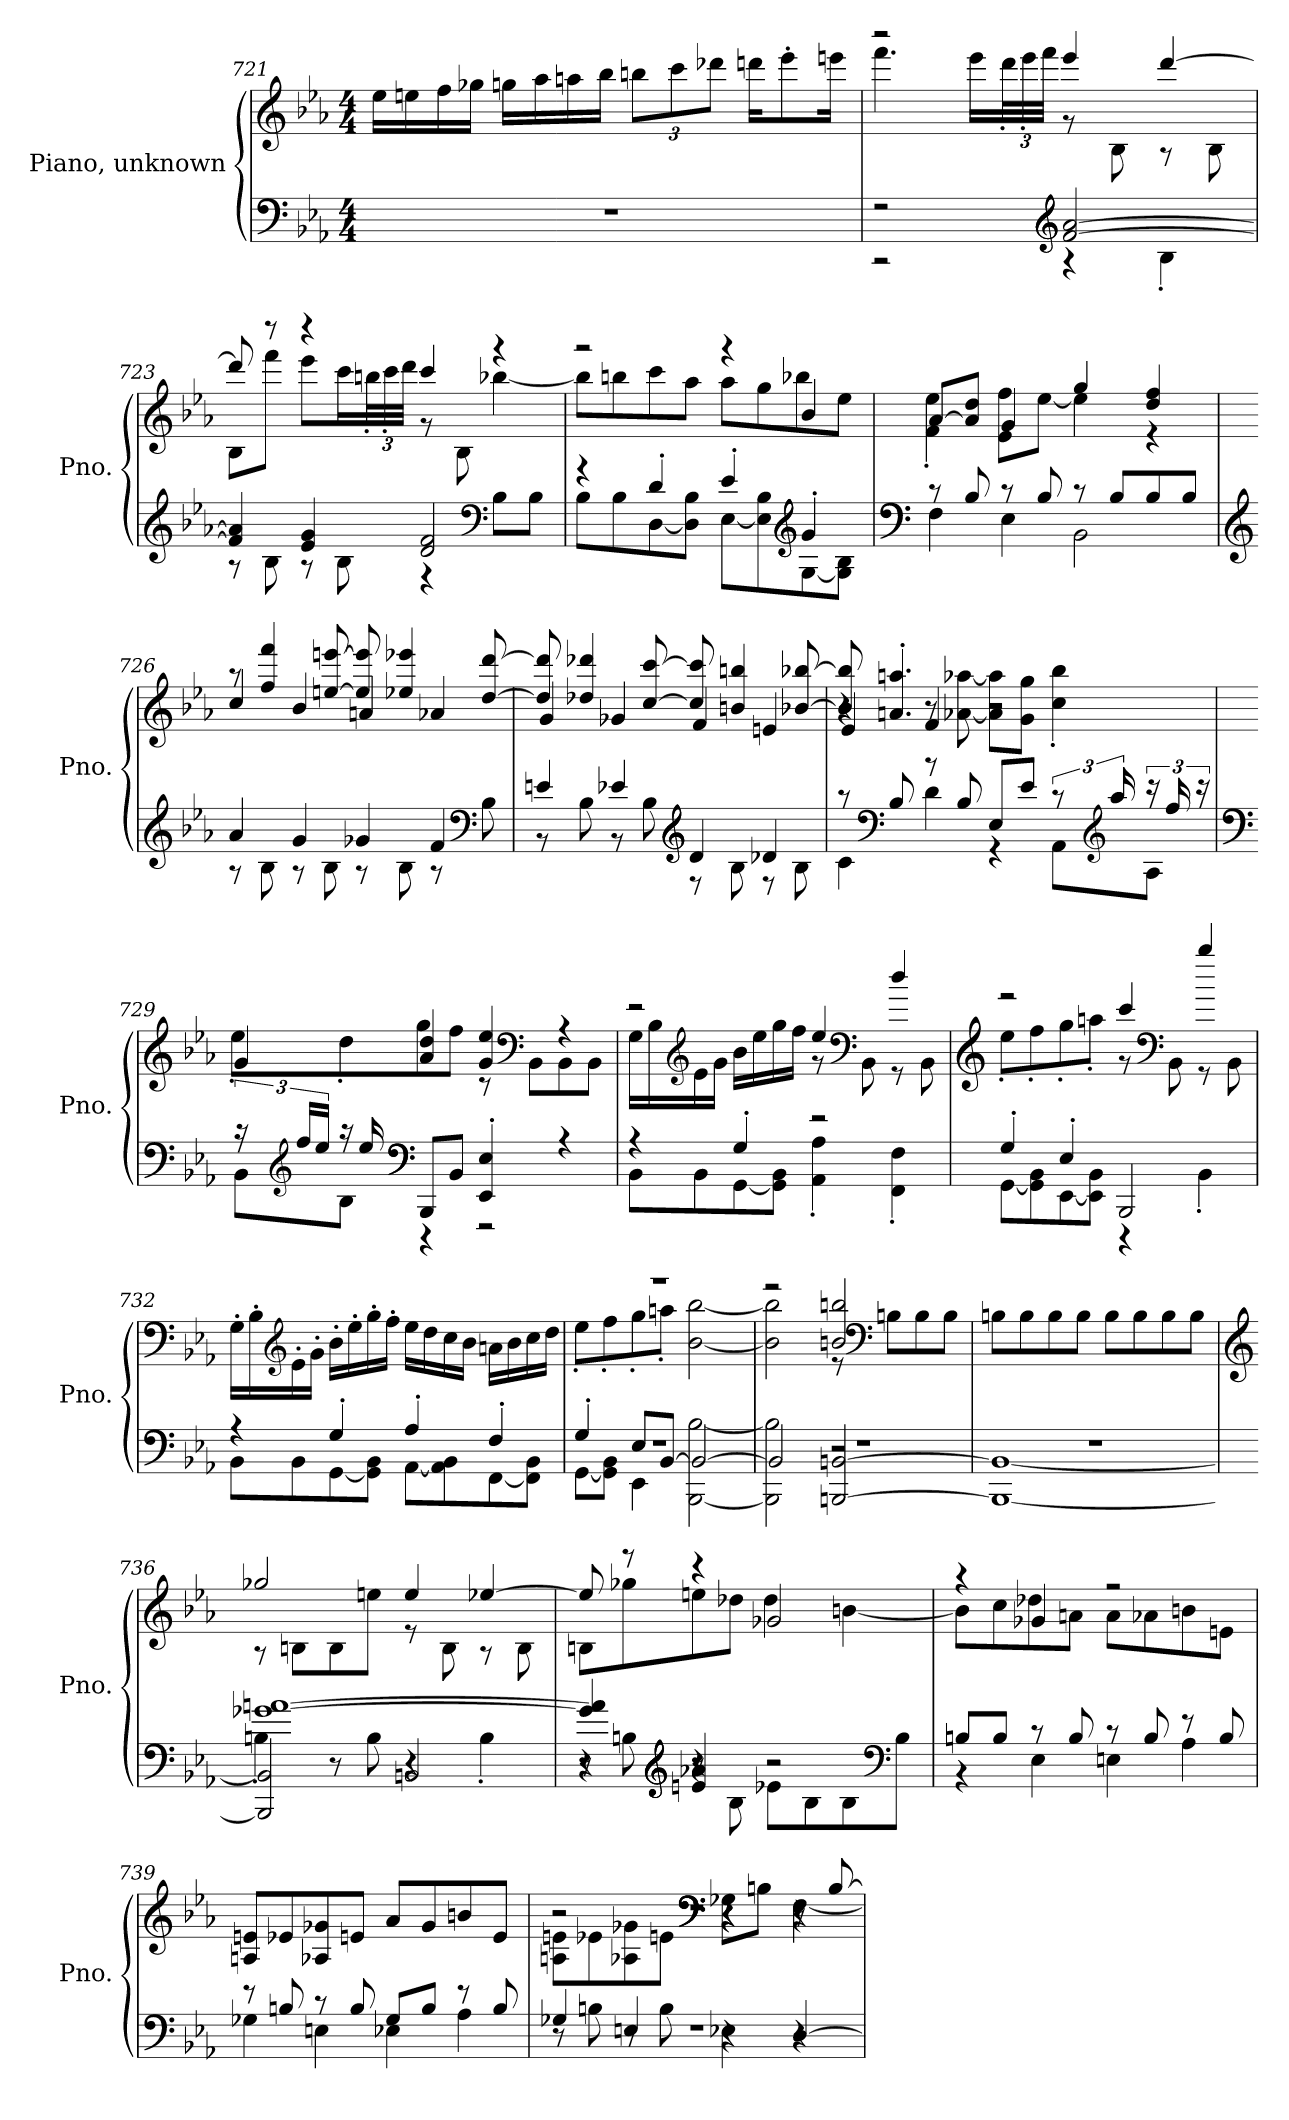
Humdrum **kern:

**kern	**kern
*part1	*part1
*staff2	*staff1
*I"Piano, unknown	*
*I'Pno.	*
*clefF4	*clefG2
*k[b-e-a-]	*k[b-e-a-]
*M4/4	*M4/4
=721	=721
1r	16ee-\LL
.	16een\
.	16ff\
.	16gg-X\JJ
.	16ggn\LL
.	16aa-\
.	16aan\
.	16bb-\JJ
*	*Xbrackettup
.	12bbn\L
.	12ccc\
.	12ddd-X\J
.	16dddn\KL
.	8eee-'\
.	16eeen\Jk
!!LO:LB:g=z
=722	=722
*^	*^
2r	2r	2r	4.fff\
.	.	.	16eee-\LL
.	.	.	48ddd'\L
.	.	.	48eee-'\
.	.	.	48fff\JJJ
*clefG2	*	*	*
[2f/ [2a-/	4r	4eee-/	8r
.	.	.	8B-\
.	4B-'\	[4ddd/	8r
.	.	.	8B-\
=723	=723	=723	=723
4f/] 4a-/]	8r	8ddd/]	8B-\L
.	8B-\	8r	8fff\J
4e-/ 4g/	8r	4r	8eee-\L
.	8B-\	.	16ccc\L
.	.	.	48bbn'\L
.	.	.	48ccc'\
.	.	.	48ddd\JJJ
2d/ 2f/	4r	4ccc/	8r
.	.	.	8B-\
*clefF4	*	*	*
.	8B-\L	4r	[4bb-X\
.	8B-\J	.	.
=724	=724	=724	=724
4r	8B-\L	2r	8bb-\L]
.	8B-\	.	8bbn\
4d'/	[8D\	.	8ccc\
.	8D\] 8B-\J	.	8aa-\J
4e-'/	[8E-\L	4r	8aa-\L
.	8E-\] 8B-\	.	8gg\
*clefG2	*	*	*
4g'/	[8G\	4b-/	8bb-X\
.	8G\] 8B-\J	.	8ee-\J
!!LO:LB:g=z	!!
=725	=725	=725	=725
*clefF4	*	*	*
8r	4F\	[8a-/L	4f\' 4ee-\'
8B-/	.	8a-/] 8dd/J	.
8r	4E-\	4g/	8e-\ 8ff\L
8B-/	.	.	[8ee-\J
8r	2BB-\	4gg/	4ee-\]
8B-/L	.	.	.
8B-/	.	4dd/ 4ff/	4r
8B-/J	.	.	.
=726	=726	=726	=726
*clefG2	*	*	*
4a-/	8r	8r	4cc/
.	8B-\	4ff/ 4fff/	.
4g/	8r	.	4b-/
.	8B-\	[8een/ [8eeen/	.
4g-X/	8r	8ee/] 8eee/]	4an/
.	8B-\	4ee-X/ 4eee-X/	.
4f/	8r	.	4a-X/
*clefF4	*	*	*
.	8B-\	[8dd/ [8ddd/	.
=727	=727	=727	=727
4en/	8r	8dd/] 8ddd/]	4g/
.	8B-\	4dd-X/ 4ddd-X/	.
4e-X/	8r	.	4g-X/
.	8B-\	[8cc/ [8ccc/	.
*clefG2	*	*	*
4d/	8r	8cc/] 8ccc/]	4f/
.	8B-\	4bn/ 4bbn/	.
4d-X/	8r	.	4en/
.	8B-\	[8b-X/ [8bb-X/	.
!!LO:PB:g=z
=728	=728	=728	=728
*	*	*	*^
8r	4c\	8b-/] 8bb-/]	4r	4e-/
*clefF4	*	*	*	*
8B-/	.	4.an/' 4.aan/'	.	.
8r	4d\	.	8r	4f/
8B-/	.	.	[8a-X\ [8aa-X\	.
8E-/L	4r	2r	8a-\] 8aa-\]L	2r
8e-/J	.	.	8g\ 8gg\J	.
12r	8AA-\L	.	4cc\' 4bb-\'	.
*clefG2	*	*	*	*
24aa-/	.	.	.	.
24r	8A-\J	.	.	.
24ff/	.	.	.	.
24r	.	.	.	.
*	*	*v	*v	*v
=729	=729	=729
*clefF4	*	*
*	*	*^
24r	8BB-\L	4g/	8ee-'\L
*clefG2	*	*	*
24ff/LL	.	.	.
24ee-/JJ	.	.	.
16r	8B-\J	.	8dd'\
16ee-/	.	.	.
*clefF4	*	*	*
8BBB-/L	4r	4a-/ 4dd/	8gg\
8BB-/J	.	.	8ff\J
4EE-/' 4E-/'	2r	4g/ 4ee-/	8r
*	*	*clefF4	*
.	.	.	8BB-\L
4r	.	4r	8BB-\
.	.	.	8BB-\J
!!LO:LB:g=z	!!
=730	=730	=730	=730
4r	8BB-\L	2r	16G\LL
.	.	.	16B-\
*	*	*clefG2	*
.	8BB-\	.	16e-\
.	.	.	16g\JJ
4G'/	[8GG\	.	16b-\LL
.	.	.	16ee-\
.	8GG\] 8BB-\J	.	16gg\
.	.	.	16ff\JJ
2r	4AA-\' 4A-\'	4ee-/	8r
*	*	*clefF4	*
.	.	.	8BB-\
.	4FF\' 4F\'	4dd/	8r
.	.	.	8BB-\
=731	=731	=731	=731
*	*	*clefG2	*
4G'/	[8GG\L	2r	8ee-'\L
.	8GG\] 8BB-\	.	8ff'\
4E-'/	[8EE-\	.	8gg'\
.	8EE-\] 8BB-\J	.	8aan'\J
2BBB-/	4r	4ccc/	8r
*	*	*clefF4	*
.	.	.	8BB-\
.	4BB-'\	4bb-/	8r
.	.	.	8BB-\
*	*	*v	*v
!!LO:LB:g=z
=732	=732	=732
4r	8BB-\L	16G'\LL
.	.	16B-'\
*	*	*clefG2
.	8BB-\	16e-'\
.	.	16g'\JJ
4G'/	[8GG\	16b-'\LL
.	.	16ee-'\
.	8GG\] 8BB-\J	16gg'\
.	.	16ff'\JJ
4A-'/	[8AA-\L	16ee-\LL
.	.	16dd\
.	8AA-\] 8BB-\	16cc\
.	.	16b-\JJ
4F'/	[8FF\	16an\LL
.	.	16b-\
.	8FF\] 8BB-\J	16cc\
.	.	16dd\JJ
=733	=733	=733
*	*^	*^
1r	[8GG\L	4G'/	1r	8ee-'\L
.	8GG\] 8BB-\J	.	.	8ff'\
.	4EE-\	8E-/L	.	8gg'\
.	.	[8BB-/J	.	8aan'\J
.	[2BBB-\ [2B-\	2BB-/_	.	[2b-\ [2bb-\
=734	=734	=734	=734	=734
1r	2BBB-\] 2B-\]	2BB-/]	2r	2b-\] 2bb-\]
.	2r	[2BBBn/ [2BBn/	2bn/ 2bbn/	8r
*	*	*	*clefF4	*
.	.	.	.	8Bn\L
.	.	.	.	8B\
.	.	.	.	8B\J
*	*v	*v	*	*
*	*	*v	*v
=735	=735	=735
1r	1BBB_ 1BB_	8Bn\L
.	.	8B\
.	.	8B\
.	.	8B\J
.	.	8B\L
.	.	8B\
.	.	8B\
.	.	8B\J
*v	*v	*
!!LO:LB:g=z
=736	=736
*	*clefG2
*^	*^
*	*^	*	*
[1g-X [1an	4Bn'\	2BBB/] 2BB/]	2gg-X/	8r
.	.	.	.	8Bn\L
.	8r	.	.	8B\
.	8B\	.	.	8een\J
.	4r	2BBn/	4ee/	8r
.	.	.	.	8B\
.	4B'\	.	[4ee-X/	8r
.	.	.	.	8B\
=737	=737	=737	=737	=737
4g-/] 4a/]	8r	4r	8ee-/]	8Bn\L
.	8Bn\	.	8r	8gg-X\
*clefG2	*	*	*	*
4r	8r	4en/ 4a-X/	4r	8een\
.	8B\	.	.	8dd-X\J
2r	8e-X\L	2r	2g-X/	4dd-\
.	8B\	.	.	.
.	8B\	.	.	[4bn\
*clefF4	*	*	*	*
.	8B\J	.	.	.
*	*v	*v	*	*
=738	=738	=738	=738
8Bn/L	4r	4r	8b\L]
8B/J	.	.	8cc\
8r	4E-\	4g-X/	8dd-X\
8B/	.	.	8an\J
8r	4En\	2r	8a\L
8B/	.	.	8a-X\
8r	4A-\	.	8bn\
8B/	.	.	8en\J
*	*	*v	*v
!!LO:LB:g=z
=739	=739	=739
8r	4G-X\	8An/ 8en/L
8Bn/	.	8e-X/
8r	4En\	8A-X/ 8g-X/
8B/	.	8en/J
8G-/L	4E-X\	8a-/L
8B/J	.	8g-/
8r	4A-\	8bn/
8B/	.	8e/J
=740	=740	=740
*	*^	*^
*	*	*	*	*^
*	*	*	*	*	*^
1r	8r	4G-X/	1r	8An\ 8en\L	2r	2r
.	8Bn\	.	.	8e-X\	.	.
.	8r	4En/	.	8A-X\ 8g-X\	.	.
.	8B\	.	.	8en\J	.	.
*	*	*	*clefF4	*	*	*
.	4E-X\	4r	.	8G-X\L	4r	4r
.	.	.	.	8Bn\J	.	.
.	4r	[4D/	.	4r	8r	[4F\
.	.	.	.	.	[8B/	.
*v	*v	*v	*	*	*	*
*	*v	*v	*v	*v
=	=
*-	*-
